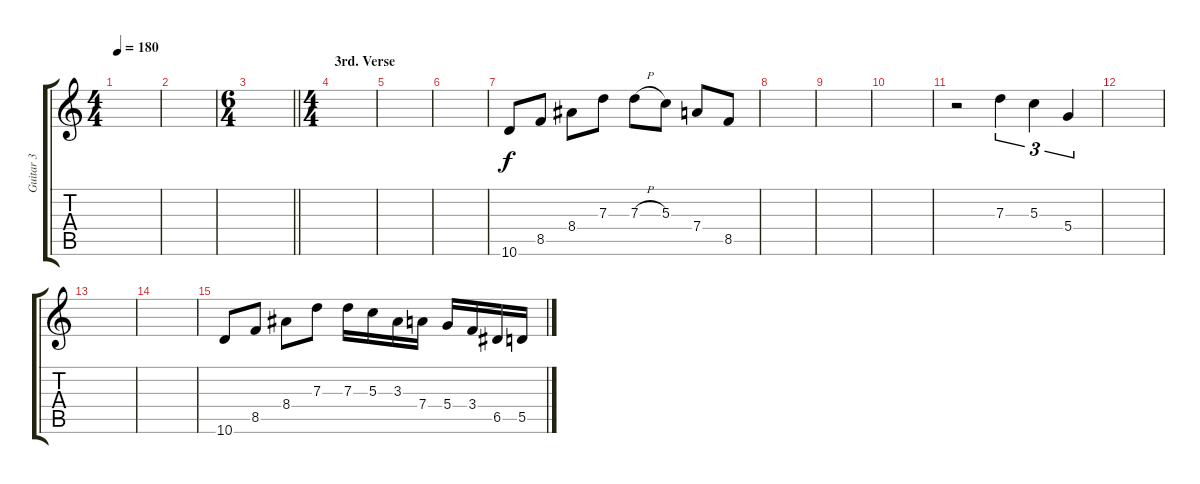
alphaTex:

\track ("Guitar 3" "Guitar 3") {instrument overdrivenguitar}
\staff {score tabs}
\tuning (E4 B3 G3 D3 A2 E2) {hide}
\ts (4 4)
\tempo 180
\clef g2
\ks c
|
|
\ts (6 4)
\barLineRight lightlight
|
\ts (4 4)
\section ("" "3rd. Verse")
|
|
|
10.6.8 8.5.8 8.4.8 7.3.8 7.3{h}.8 5.3.8 7.4.8 8.5.8 |
|
|
|
r.2 7.3.4{tu (3 2)} 5.3.4{tu (3 2)} 5.4.4{tu (3 2)} |
|
|
|
10.6.8 8.5.8 8.4.8 7.3.8 7.3.16 5.3.16 3.3.16 7.4.16 5.4.16 3.4.16 6.5.16 5.5.16
